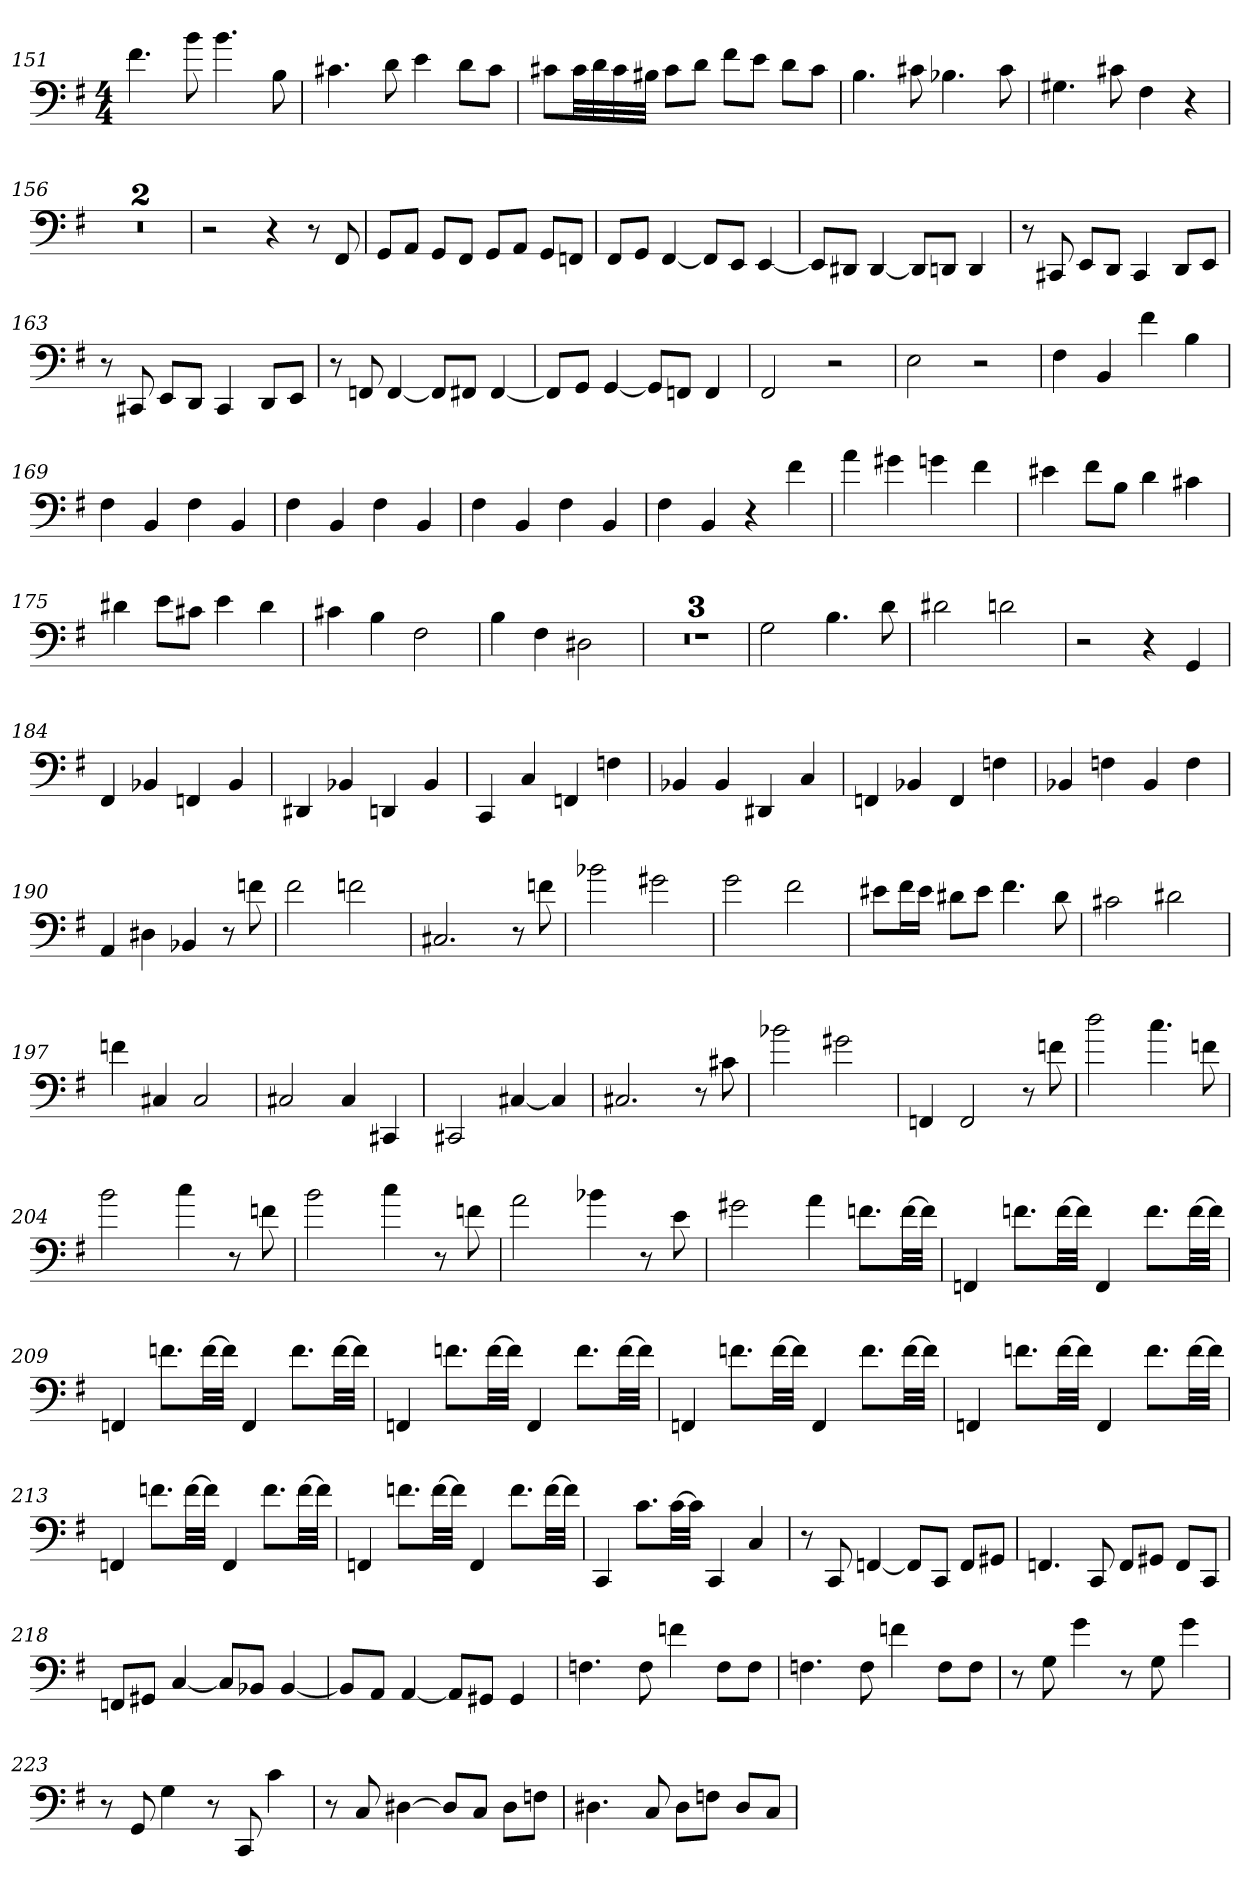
**kern
*part1
*staff1
*clefF4
*k[f#]
*e:
*M4/4
=151
4.f#
8b
4.b
8B
=152
4.c#X
8d
4e
8d\L
8c#\J
=153
8c#X\L
32c#\LL
32d\
32c#\
32B#X\JJJ
8c#\L
8d\J
8f#\L
8e\J
8d\L
8c#\J
=154
4.B
8c#X
4.B-X
8c#
=155
4.G#X
8c#X
4F#
4r
=156
1r
=157
1r
=158
2r
4r
8r
8FF#
=159
8GG/L
8AA/J
8GG/L
8FF#/J
8GG/L
8AA/J
8GG/L
8FFn/J
=160
8FF#/L
8GG/J
[4FF#
8FF#/L]
8EE/J
[4EE
=161
8EE/L]
8DD#X/J
[4DD#
8DD#/L]
8DDn/J
4DD
=162
8r
8CC#X
8EE/L
8DD/J
4CC#
8DD/L
8EE/J
=163
8r
8CC#X
8EE/L
8DD/J
4CC#
8DD/L
8EE/J
=164
8r
8FFn
[4FF
8FF/L]
8FF#X/J
[4FF#
=165
8FF#/L]
8GG/J
[4GG
8GG/L]
8FFn/J
4FF
=166
2FF#
2r
=167
2E
2r
=168
4F#
4BB
4f#
4B
=169
4F#
4BB
4F#
4BB
=170
4F#
4BB
4F#
4BB
=171
4F#
4BB
4F#
4BB
=172
4F#
4BB
4r
4f#
=173
4a
4g#X
4gn
4f#
=174
4e#X
8f#\L
8B\J
4d
4c#X
=175
4d#X
8e\L
8c#X\J
4e
4d#
=176
4c#X
4B
2F#
=177
4B
4F#
2D#X
=178
1r
=179
1r
=180
1r
=181
2G
4.B
8d
=182
2d#X
2dn
=183
2r
4r
4GG
=184
4FF#
4BB-X
4FFn
4BB-
=185
4DD#X
4BB-X
4DDn
4BB-
=186
4CC
4C
4FFn
4Fn
=187
4BB-X
4BB-
4DD#X
4C
=188
4FFn
4BB-X
4FF
4Fn
=189
4BB-X
4Fn
4BB-
4F
=190
4AA
4D#X
4BB-X
8r
8fn
=191
2f#
2fn
=192
2.C#X
8r
8fn
=193
2b-X
2g#X
=194
2g
2f#
=195
8e#X\L
16f#\L
16e#\JJ
8d#X\L
8e#\J
4.f#
8d#
=196
2c#X
2d#X
=197
4fn
4C#X
2C#
=198
2C#X
4C#
4CC#X
=199
2CC#X
[4C#X
4C#]
=200
2.C#X
8r
8c#X
=201
2b-X
2g#X
=202
4FFn
2FF
8r
8fn
=203
2dd
4.cc
8fn
=204
2b
4cc
8r
8fn
=205
2b
4cc
8r
8fn
=206
2a
4b-X
8r
8e
=207
2g#X
4a
8.fn\L
[32f\LL
32f\JJJ]
=208
4FFn
8.fn\L
[32f\LL
32f\JJJ]
4FF
8.f\L
[32f\LL
32f\JJJ]
=209
4FFn
8.fn\L
[32f\LL
32f\JJJ]
4FF
8.f\L
[32f\LL
32f\JJJ]
=210
4FFn
8.fn\L
[32f\LL
32f\JJJ]
4FF
8.f\L
[32f\LL
32f\JJJ]
=211
4FFn
8.fn\L
[32f\LL
32f\JJJ]
4FF
8.f\L
[32f\LL
32f\JJJ]
=212
4FFn
8.fn\L
[32f\LL
32f\JJJ]
4FF
8.f\L
[32f\LL
32f\JJJ]
=213
4FFn
8.fn\L
[32f\LL
32f\JJJ]
4FF
8.f\L
[32f\LL
32f\JJJ]
=214
4FFn
8.fn\L
[32f\LL
32f\JJJ]
4FF
8.f\L
[32f\LL
32f\JJJ]
=215
4CC
8.c\L
[32c\LL
32c\JJJ]
4CC
4C
=216
8r
8CC
[4FFn
8FF/L]
8CC/J
8FF/L
8GG#X/J
=217
4.FFn
8CC
8FF/L
8GG#X/J
8FF/L
8CC/J
=218
8FFn/L
8GG#X/J
[4C
8C/L]
8BB-X/J
[4BB-
=219
8BB-/L]
8AA/J
[4AA
8AA/L]
8GG#X/J
4GG#
=220
4.Fn
8F
4fn
8F\L
8F\J
=221
4.Fn
8F
4fn
8F\L
8F\J
=222
8r
8G
4g
8r
8G
4g
=223
8r
8GG
4G
8r
8CC
4c
=224
8r
8C
[4D#X
8D#/L]
8C/J
8D#\L
8Fn\J
=225
4.D#X
8C
8D#\L
8Fn\J
8D#/L
8C/J
=
*-
